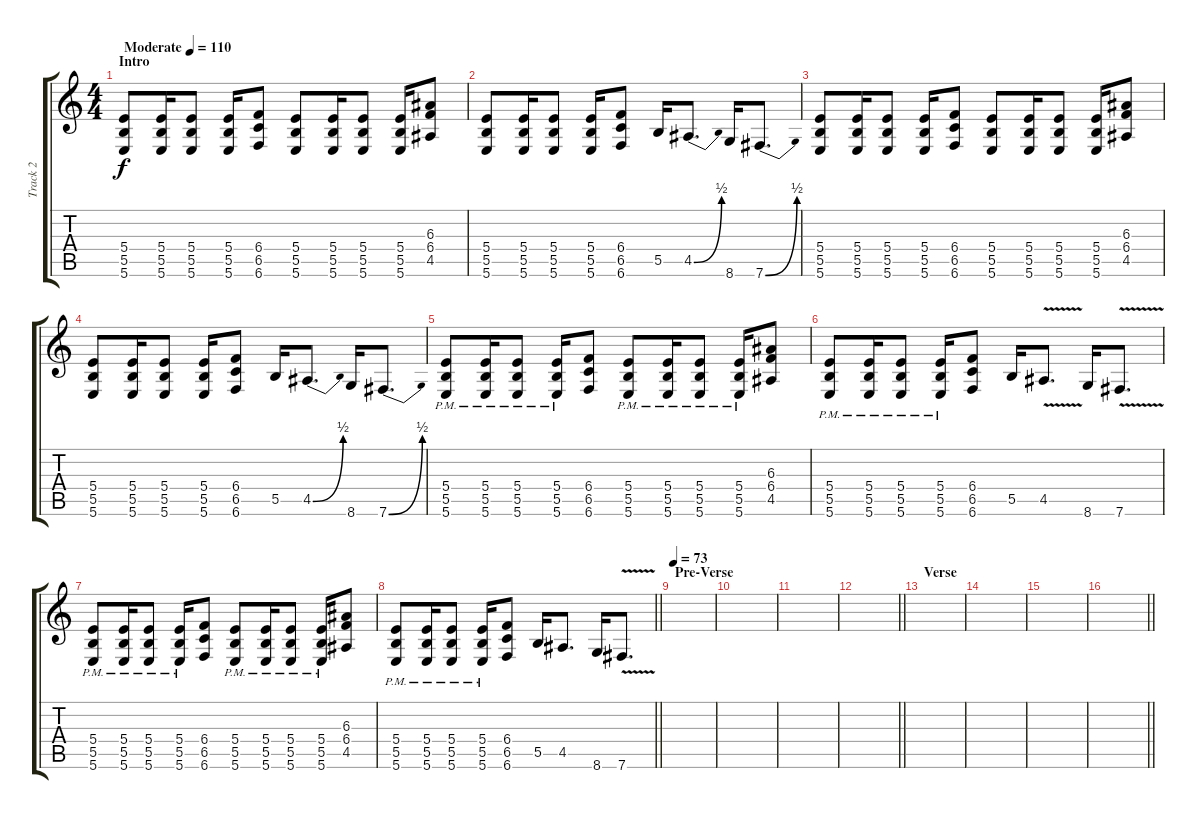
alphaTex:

\track ("Track 2" "Track 2") {instrument distortionguitar}
\staff {score tabs}
\tuning (Db4 Ab3 E3 B2 Gb2 B1) {hide}
\ts (4 4)
\section ("" "Intro")
\tempo (110 "Moderate")
\clef g2
\ks c
(5.4 5.5 5.6).8{dy f instrument distortionguitar} (5.4 5.5 5.6).16 (5.4 5.5 5.6).8 (5.4 5.5 5.6).16 (6.4 6.5 6.6).8 (5.4 5.5 5.6).8 (5.4 5.5 5.6).16 (5.4 5.5 5.6).8 (5.4 5.5 5.6).16 (6.3 6.4 4.5).8 |
(5.4 5.5 5.6).8 (5.4 5.5 5.6).16 (5.4 5.5 5.6).8 (5.4 5.5 5.6).16 (6.4 6.5 6.6).8 5.5.16 4.5{be (bend 0 0 60 2)}.8{d} 8.6.16 7.6{be (bend 0 0 60 2)}.8{d} |
(5.4 5.5 5.6).8 (5.4 5.5 5.6).16 (5.4 5.5 5.6).8 (5.4 5.5 5.6).16 (6.4 6.5 6.6).8 (5.4 5.5 5.6).8 (5.4 5.5 5.6).16 (5.4 5.5 5.6).8 (5.4 5.5 5.6).16 (6.3 6.4 4.5).8 |
(5.4 5.5 5.6).8 (5.4 5.5 5.6).16 (5.4 5.5 5.6).8 (5.4 5.5 5.6).16 (6.4 6.5 6.6).8 5.5.16 4.5{be (bend 0 0 60 2)}.8{d} 8.6.16 7.6{be (bend 0 0 60 2)}.8{d} |
(5.4{pm} 5.5{pm} 5.6{pm}).8 (5.4{pm} 5.5{pm} 5.6{pm}).16 (5.4{pm} 5.5{pm} 5.6{pm}).8 (5.4{pm} 5.5{pm} 5.6{pm}).16 (6.4 6.5 6.6).8 (5.4{pm} 5.5{pm} 5.6{pm}).8 (5.4{pm} 5.5{pm} 5.6{pm}).16 (5.4{pm} 5.5{pm} 5.6{pm}).8 (5.4{pm} 5.5{pm} 5.6{pm}).16 (6.3 6.4 4.5).8 |
(5.4{pm} 5.5{pm} 5.6{pm}).8 (5.4{pm} 5.5{pm} 5.6{pm}).16 (5.4{pm} 5.5{pm} 5.6{pm}).8 (5.4{pm} 5.5{pm} 5.6{pm}).16 (6.4 6.5 6.6).8 5.5.16 4.5{v}.8{d} 8.6.16 7.6{v}.8{d} |
(5.4{pm} 5.5{pm} 5.6{pm}).8 (5.4{pm} 5.5{pm} 5.6{pm}).16 (5.4{pm} 5.5{pm} 5.6{pm}).8 (5.4{pm} 5.5{pm} 5.6{pm}).16 (6.4 6.5 6.6).8 (5.4{pm} 5.5{pm} 5.6{pm}).8 (5.4{pm} 5.5{pm} 5.6{pm}).16 (5.4{pm} 5.5{pm} 5.6{pm}).8 (5.4{pm} 5.5{pm} 5.6{pm}).16 (6.3 6.4 4.5).8 |
\barLineRight lightlight
(5.4{pm} 5.5{pm} 5.6{pm}).8 (5.4{pm} 5.5{pm} 5.6{pm}).16 (5.4{pm} 5.5{pm} 5.6{pm}).8 (5.4{pm} 5.5{pm} 5.6{pm}).16 (6.4 6.5 6.6).8 5.5.16 4.5.8{d} 8.6.16 7.6{v}.8{d} |
\section ("" "Pre-Verse")
\tempo 73
|
|
|
\barLineRight lightlight
|
\section ("" "Verse")
|
|
|
\barLineRight lightlight
